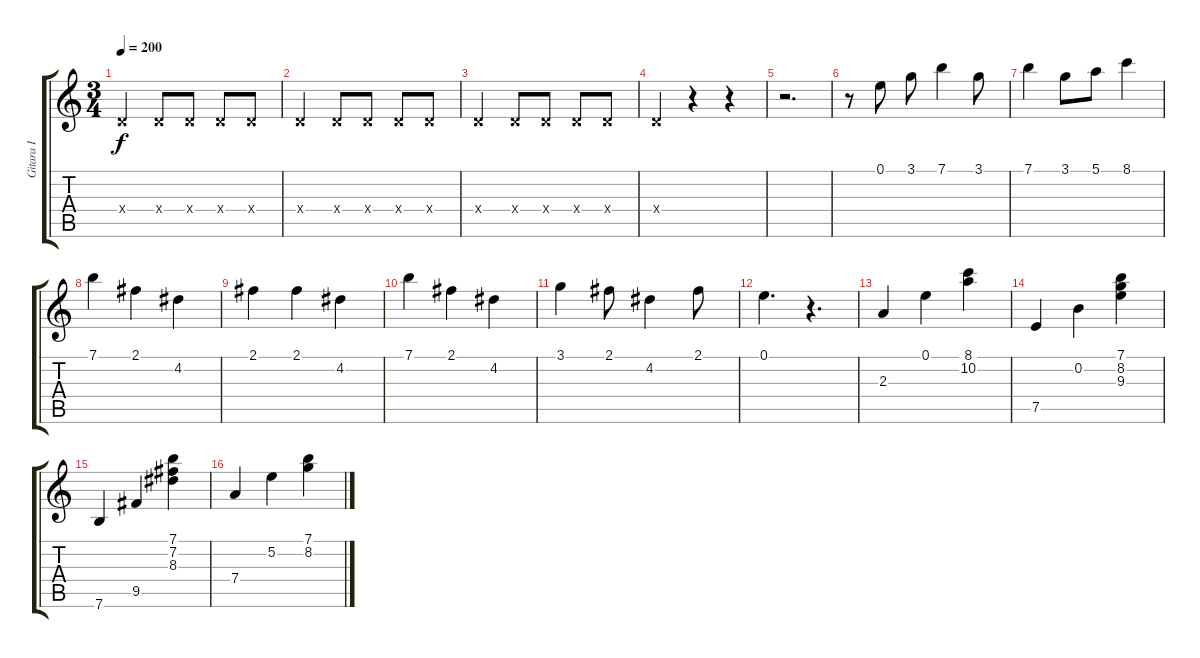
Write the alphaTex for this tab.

\track ("Gitara I" "Gitara I") {instrument acousticguitarnylon}
\staff {score tabs}
\tuning (E4 B3 G3 D3 A2 E2) {hide}
\ts (3 4)
\tempo 200
\clef g2
\ks c
0.4{x}.4{dy f} 0.4{x}.8 0.4{x}.8 0.4{x}.8 0.4{x}.8 |
0.4{x}.4 0.4{x}.8 0.4{x}.8 0.4{x}.8 0.4{x}.8 |
0.4{x}.4 0.4{x}.8 0.4{x}.8 0.4{x}.8 0.4{x}.8 |
0.4{x}.4 r.4 r.4 |
r.2{d} |
r.8 0.1.8 3.1.8 7.1.4 3.1.8 |
7.1.4 3.1.8 5.1.8 8.1.4 |
7.1.4 2.1.4 4.2.4 |
2.1.4 2.1.4 4.2.4 |
7.1.4 2.1.4 4.2.4 |
3.1.4 2.1.8 4.2.4 2.1.8 |
0.1.4{d} r.4{d} |
2.3.4 0.1.4 (8.1 10.2).4 |
7.5.4 0.2.4 (7.1 8.2 9.3).4 |
7.6.4 9.5.4 (7.1 7.2 8.3).4 |
7.4.4 5.2.4 (7.1 8.2).4
